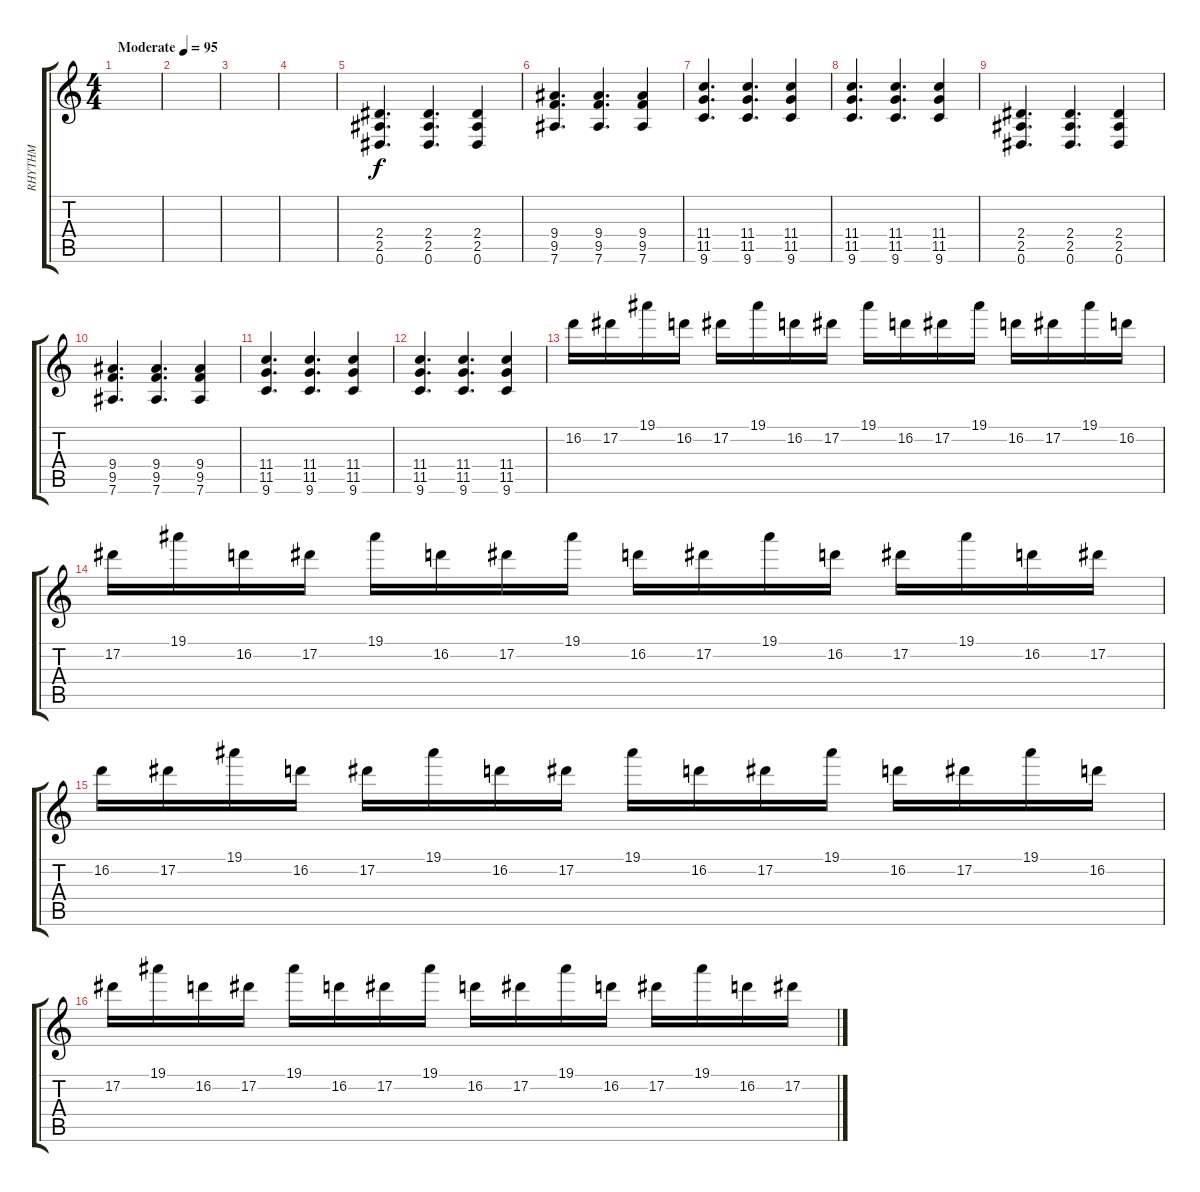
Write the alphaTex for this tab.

\track ("RHYTHM" "RHYTHM") {instrument overdrivenguitar}
\staff {score tabs}
\tuning (Eb4 Bb3 Gb3 Db3 Ab2 Eb2) {hide}
\ts (4 4)
\tempo (95 "Moderate")
\clef g2
\ks c
|
|
|
|
(2.4 2.5 0.6).4{d} (2.4 2.5 0.6).4{d} (2.4 2.5 0.6).4 |
(9.4 9.5 7.6).4{d} (9.4 9.5 7.6).4{d} (9.4 9.5 7.6).4 |
(11.4 11.5 9.6).4{d} (11.4 11.5 9.6).4{d} (11.4 11.5 9.6).4 |
(11.4 11.5 9.6).4{d} (11.4 11.5 9.6).4{d} (11.4 11.5 9.6).4 |
(2.4 2.5 0.6).4{d} (2.4 2.5 0.6).4{d} (2.4 2.5 0.6).4 |
(9.4 9.5 7.6).4{d} (9.4 9.5 7.6).4{d} (9.4 9.5 7.6).4 |
(11.4 11.5 9.6).4{d} (11.4 11.5 9.6).4{d} (11.4 11.5 9.6).4 |
(11.4 11.5 9.6).4{d} (11.4 11.5 9.6).4{d} (11.4 11.5 9.6).4 |
16.2.16 17.2.16 19.1.16 16.2.16 17.2.16 19.1.16 16.2.16 17.2.16 19.1.16 16.2.16 17.2.16 19.1.16 16.2.16 17.2.16 19.1.16 16.2.16 |
17.2.16 19.1.16 16.2.16 17.2.16 19.1.16 16.2.16 17.2.16 19.1.16 16.2.16 17.2.16 19.1.16 16.2.16 17.2.16 19.1.16 16.2.16 17.2.16 |
16.2.16 17.2.16 19.1.16 16.2.16 17.2.16 19.1.16 16.2.16 17.2.16 19.1.16 16.2.16 17.2.16 19.1.16 16.2.16 17.2.16 19.1.16 16.2.16 |
17.2.16 19.1.16 16.2.16 17.2.16 19.1.16 16.2.16 17.2.16 19.1.16 16.2.16 17.2.16 19.1.16 16.2.16 17.2.16 19.1.16 16.2.16 17.2.16
